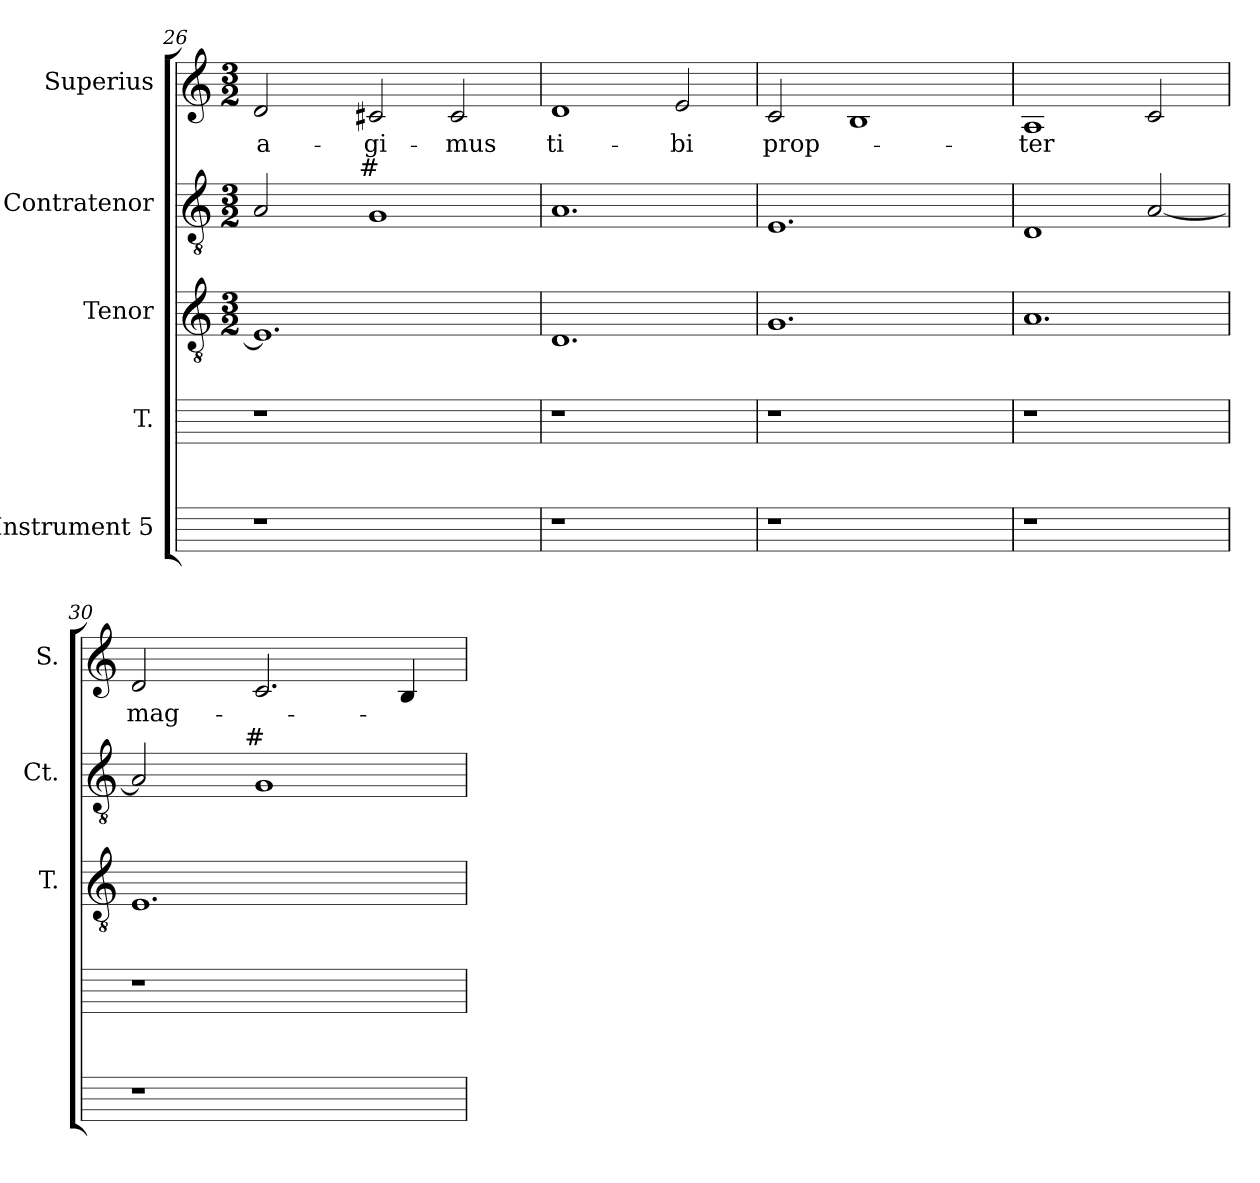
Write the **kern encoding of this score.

**kern	**kern	**kern	**kern	**kern	**text
*part5	*part4	*part3	*part2	*part1	*part1
*staff5	*staff4	*staff3	*staff2	*staff1	*staff1
*I"Instrument 5	*I"T.	*I"Tenor	*I"Contratenor	*I"Superius	*
*	*	*I'T.	*I'Ct.	*I'S.	*
*	*	*clefGv2	*clefGv2	*clefG2	*
*	*	*M3/2	*M3/2	*M3/2	*
=26	=26	=26	=26	=26	=26
!	!	!	!	!	!LO:LY:b:cj
*	*	*	*^	*	*
1r	1r	1.E]	2A/	4ryy	2d/	a-
.	.	.	.	8...ryy	.	.
!	!	!	!	!LO:TX:a:t=#	!	!
.	.	.	.	1ryy	.	.
!	!	!	!	!	!	!LO:LY:b:cj
.	.	.	1G	.	2c#X/	-gi-
!	!	!	!	!	!	!LO:LY:b:cj
2ryy	2ryy	.	.	.	2c#/	-mus
.	.	.	.	64ryy	.	.
=27	=27	=27	=27	=27	=27	=27
!	!	!	!	!	!	!LO:LY:b:cj
*	*	*	*v	*v	*	*
1r	1r	1.D	1.A	1d	ti-
!	!	!	!	!	!LO:LY:b:cj
2ryy	2ryy	.	.	2e/	-bi
=28	=28	=28	=28	=28	=28
!	!	!	!	!	!LO:LY:b
1r	1r	1.G	1.E	2c/	prop-
.	.	.	.	1B	.
2ryy	2ryy	.	.	.	.
=29	=29	=29	=29	=29	=29
!	!	!	!	!	!LO:LY:b:cj
1r	1r	1.A	1D	1A	-ter
2ryy	2ryy	.	[<2A/	2c/	.
=30	=30	=30	=30	=30	=30
!	!	!	!	!	!LO:LY:b
*	*	*	*^	*	*
1r	1r	1.E	2A/]	4ryy	2d/	mag-
.	.	.	.	8...ryy	.	.
!	!	!	!	!LO:TX:a:t=#	!	!
.	.	.	.	1ryy	.	.
.	.	.	1G	.	2.c/	.
2ryy	2ryy	.	.	.	.	.
.	.	.	.	.	4B/	.
.	.	.	.	64ryy	.	.
*	*	*	*v	*v	*	*
=	=	=	=	=	=
*-	*-	*-	*-	*-	*-
